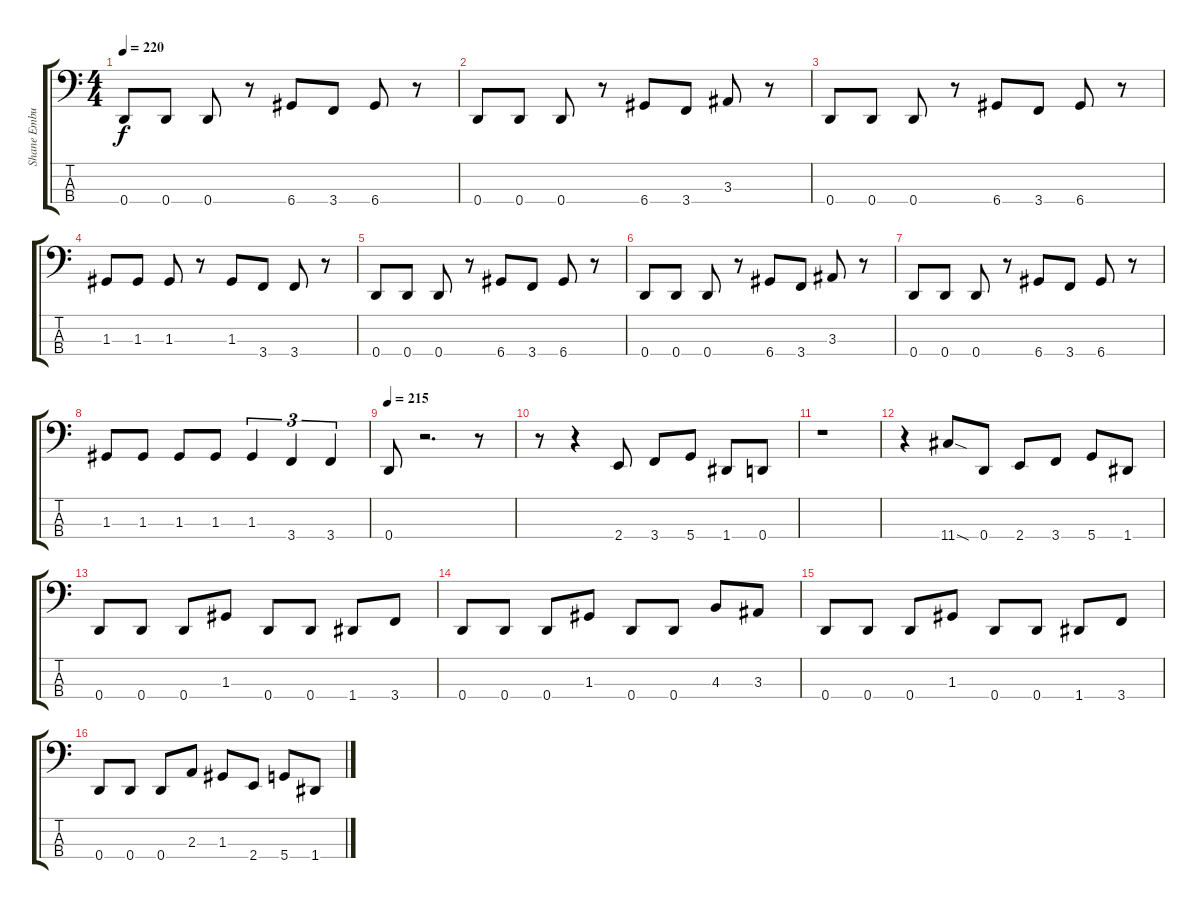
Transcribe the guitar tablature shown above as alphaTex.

\track ("Shane Embury (Bass)" "Shane Embu") {instrument electricbassfinger}
\staff {score tabs}
\tuning (F2 C2 G1 D1) {hide}
\ts (4 4)
\tempo 220
\clef f4
\ks c
0.4.8{dy f} 0.4.8 0.4.8 r.8 6.4.8 3.4.8 6.4.8 r.8 |
0.4.8 0.4.8 0.4.8 r.8 6.4.8 3.4.8 3.3.8 r.8 |
0.4.8 0.4.8 0.4.8 r.8 6.4.8 3.4.8 6.4.8 r.8 |
1.3.8 1.3.8 1.3.8 r.8 1.3.8 3.4.8 3.4.8 r.8 |
0.4.8 0.4.8 0.4.8 r.8 6.4.8 3.4.8 6.4.8 r.8 |
0.4.8 0.4.8 0.4.8 r.8 6.4.8 3.4.8 3.3.8 r.8 |
0.4.8 0.4.8 0.4.8 r.8 6.4.8 3.4.8 6.4.8 r.8 |
1.3.8 1.3.8 1.3.8 1.3.8 1.3.4{tu (3 2)} 3.4.4{tu (3 2)} 3.4.4{tu (3 2)} |
\tempo 215
0.4.8 r.2{d} r.8 |
r.8 r.4 2.4.8 3.4.8 5.4.8 1.4.8 0.4.8 |
r.1 |
r.4 11.4{sod}.8 0.4.8 2.4.8 3.4.8 5.4.8 1.4.8 |
0.4.8 0.4.8 0.4.8 1.3.8 0.4.8 0.4.8 1.4.8 3.4.8 |
0.4.8 0.4.8 0.4.8 1.3.8 0.4.8 0.4.8 4.3.8 3.3.8 |
0.4.8 0.4.8 0.4.8 1.3.8 0.4.8 0.4.8 1.4.8 3.4.8 |
0.4.8 0.4.8 0.4.8 2.3.8 1.3.8 2.4.8 5.4.8 1.4.8
